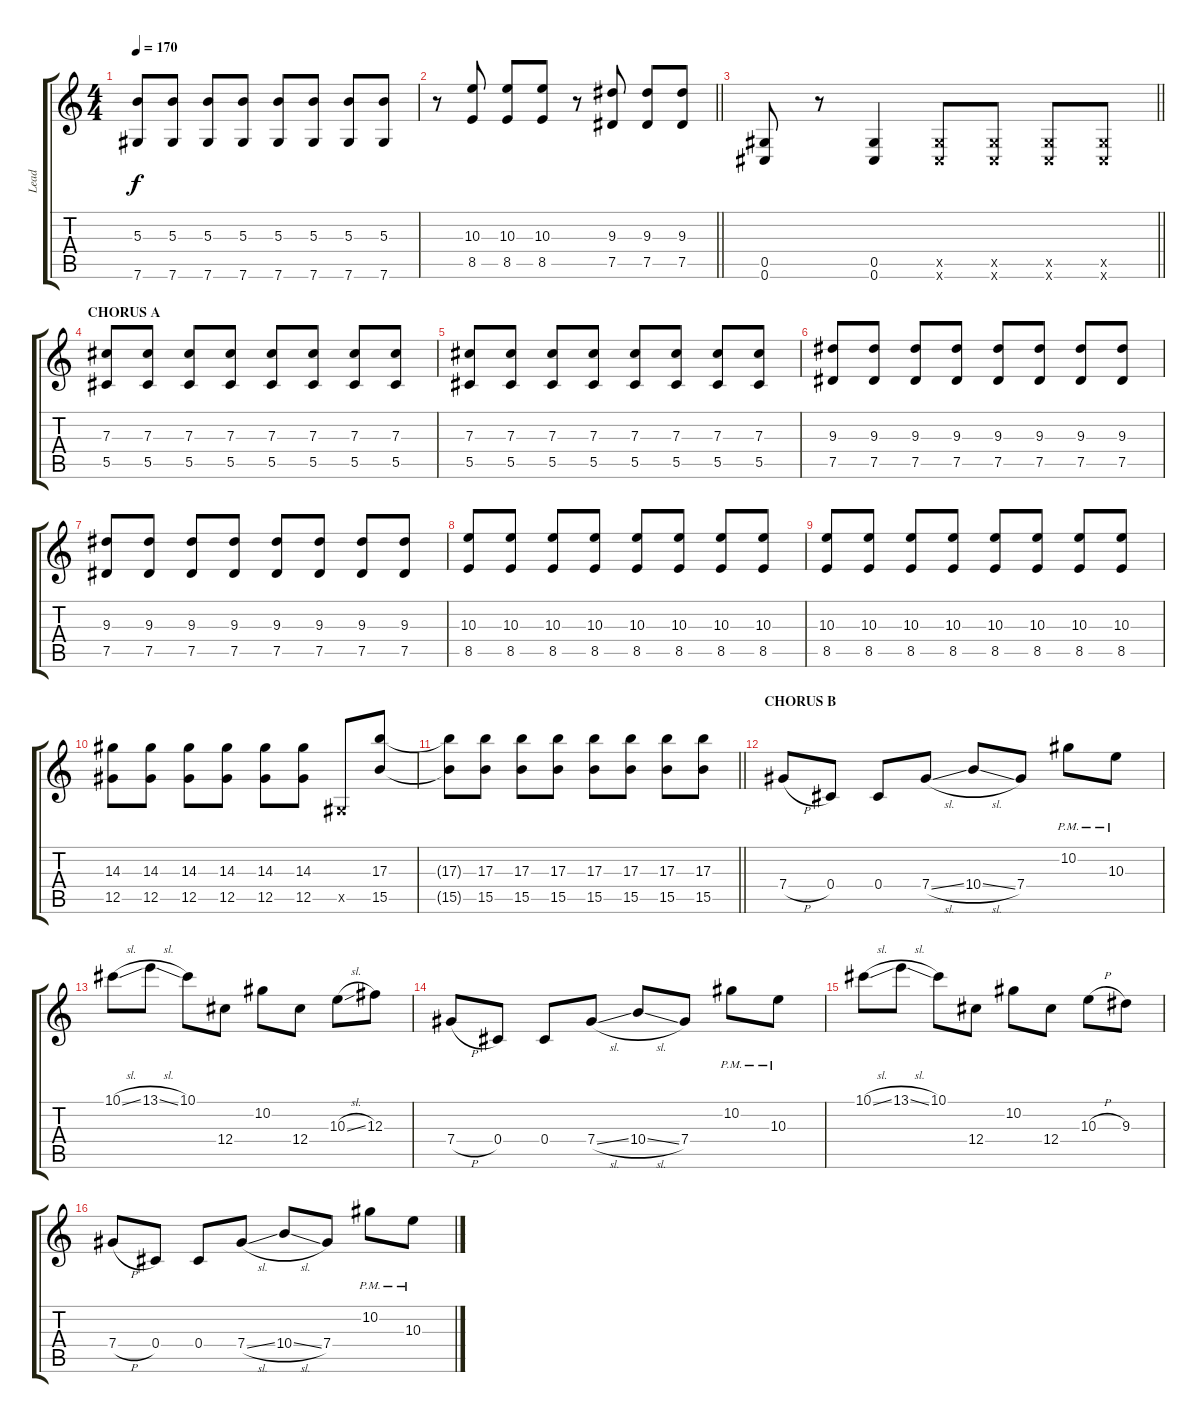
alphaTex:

\track ("Lead" "Lead") {instrument distortionguitar}
\staff {score tabs}
\tuning (Eb4 Bb3 Gb3 Db3 Ab2 Db2) {hide}
\ts (4 4)
\tempo 170
\clef g2
\ks c
(5.3 7.6).8{dy f} (5.3 7.6).8 (5.3 7.6).8 (5.3 7.6).8 (5.3 7.6).8 (5.3 7.6).8 (5.3 7.6).8 (5.3 7.6).8 |
\barLineRight lightlight
r.8 (10.3 8.5).8 (10.3 8.5).8 (10.3 8.5).8 r.8 (9.3 7.5).8 (9.3 7.5).8 (9.3 7.5).8 |
\section ("" "")
\barLineRight lightlight
(0.5 0.6).8 r.8 (0.5 0.6).4 (0.5{x} 0.6{x}).8 (0.5{x} 0.6{x}).8 (0.5{x} 0.6{x}).8 (0.5{x} 0.6{x}).8 |
\section ("" "CHORUS A")
(7.3 5.5).8 (7.3 5.5).8 (7.3 5.5).8 (7.3 5.5).8 (7.3 5.5).8 (7.3 5.5).8 (7.3 5.5).8 (7.3 5.5).8 |
(7.3 5.5).8 (7.3 5.5).8 (7.3 5.5).8 (7.3 5.5).8 (7.3 5.5).8 (7.3 5.5).8 (7.3 5.5).8 (7.3 5.5).8 |
(9.3 7.5).8 (9.3 7.5).8 (9.3 7.5).8 (9.3 7.5).8 (9.3 7.5).8 (9.3 7.5).8 (9.3 7.5).8 (9.3 7.5).8 |
(9.3 7.5).8 (9.3 7.5).8 (9.3 7.5).8 (9.3 7.5).8 (9.3 7.5).8 (9.3 7.5).8 (9.3 7.5).8 (9.3 7.5).8 |
(10.3 8.5).8 (10.3 8.5).8 (10.3 8.5).8 (10.3 8.5).8 (10.3 8.5).8 (10.3 8.5).8 (10.3 8.5).8 (10.3 8.5).8 |
(10.3 8.5).8 (10.3 8.5).8 (10.3 8.5).8 (10.3 8.5).8 (10.3 8.5).8 (10.3 8.5).8 (10.3 8.5).8 (10.3 8.5).8 |
(14.3 12.5).8 (14.3 12.5).8 (14.3 12.5).8 (14.3 12.5).8 (14.3 12.5).8 (14.3 12.5).8 0.5{x}.8 (17.3 15.5).8 |
\barLineRight lightlight
(17.3{t} 15.5{t}).8 (17.3 15.5).8 (17.3 15.5).8 (17.3 15.5).8 (17.3 15.5).8 (17.3 15.5).8 (17.3 15.5).8 (17.3 15.5).8 |
\section ("" "CHORUS B")
7.4{h}.8 0.4.8 0.4.8 7.4{sl}.8 10.4{sl}.8 7.4.8 10.2{pm}.8 10.3{pm}.8 |
10.1{sl}.8 13.1{sl}.8 10.1.8 12.4.8 10.2.8 12.4.8 10.3{sl}.8 12.3.8 |
7.4{h}.8 0.4.8 0.4.8 7.4{sl}.8 10.4{sl}.8 7.4.8 10.2{pm}.8 10.3{pm}.8 |
10.1{sl}.8 13.1{sl}.8 10.1.8 12.4.8 10.2.8 12.4.8 10.3{h}.8 9.3.8 |
7.4{h}.8 0.4.8 0.4.8 7.4{sl}.8 10.4{sl}.8 7.4.8 10.2{pm}.8 10.3{pm}.8
